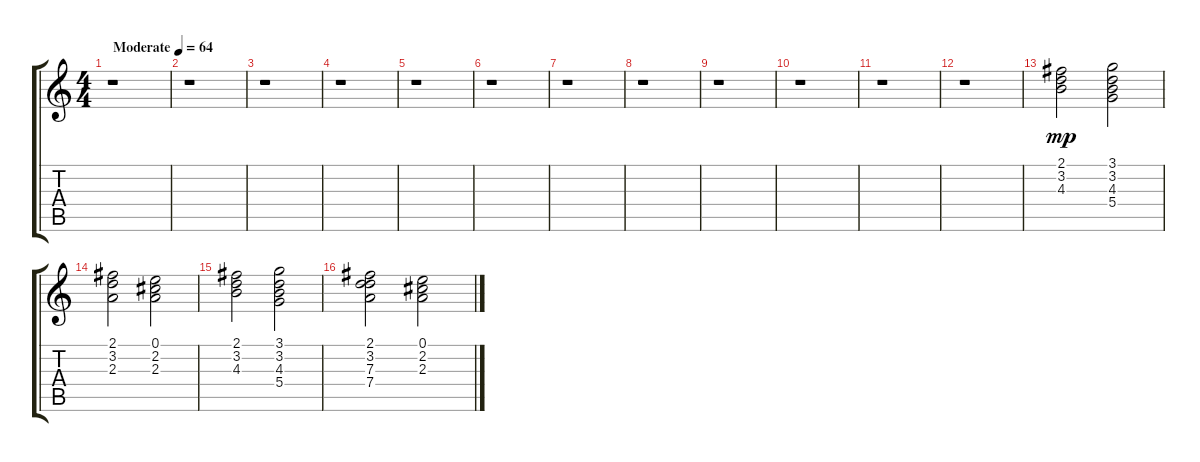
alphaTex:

\track "" {instrument distortionguitar}
\staff {score tabs}
\tuning (E4 B3 G3 D3 A2 E2) {hide}
\ts (4 4)
\tempo (64 "Moderate")
\clef g2
\ks c
r.1{dy mp instrument distortionguitar} |
r.1 |
r.1 |
r.1 |
r.1 |
r.1 |
r.1 |
r.1 |
r.1 |
r.1 |
r.1 |
r.1 |
(2.1 3.2 4.3).2 (3.1 3.2 4.3 5.4).2 |
(2.1 3.2 2.3).2 (0.1 2.2 2.3).2 |
(2.1 3.2 4.3).2 (3.1 3.2 4.3 5.4).2 |
(2.1 3.2 7.3 7.4).2 (0.1 2.2 2.3).2
